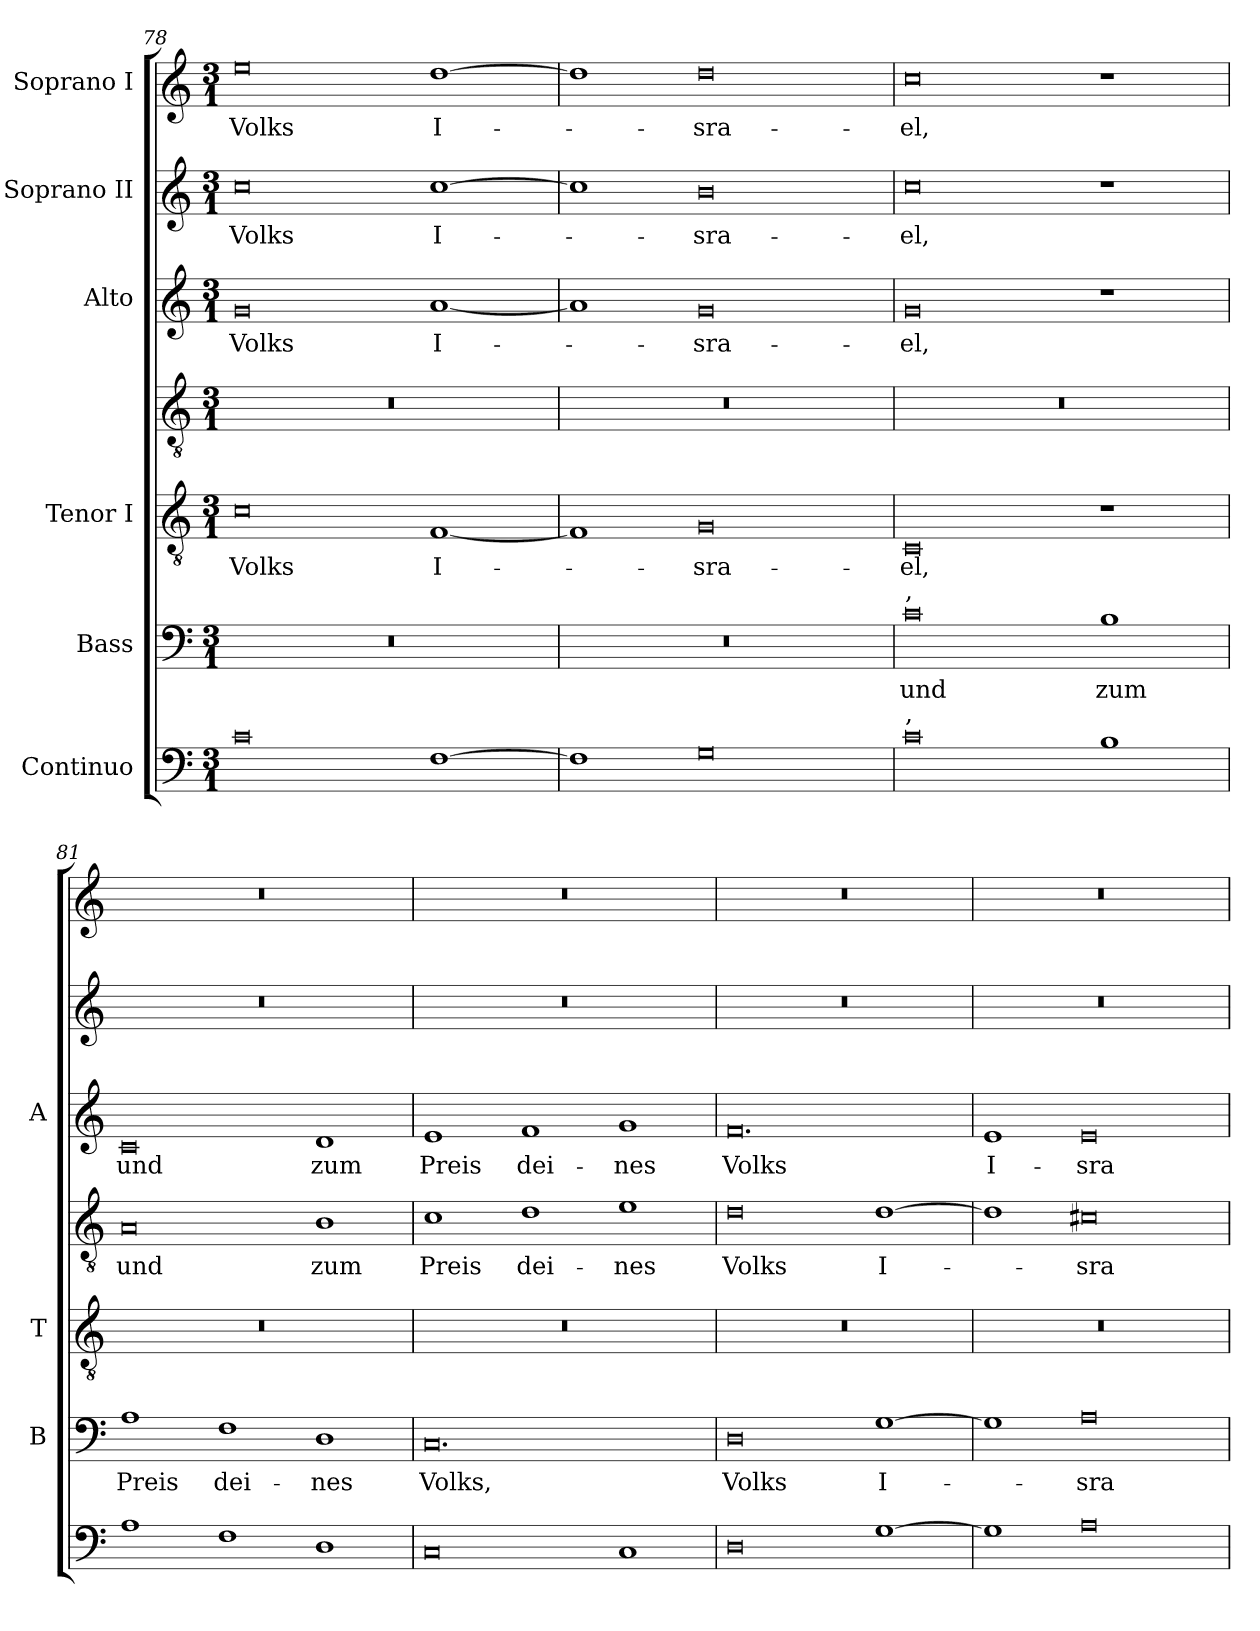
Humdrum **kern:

**kern	**kern	**text	**kern	**text	**kern	**text	**kern	**text	**kern	**text	**kern	**text
*part6	*part5	*part5	*part4	*part4	*part4	*part4	*part3	*part3	*part2	*part2	*part1	*part1
*staff7	*staff6	*staff6	*staff5	*staff5	*staff4	*staff4	*staff3	*staff3	*staff2	*staff2	*staff1	*staff1
*I"Continuo	*I"Bass	*	*I"Tenor I	*	*	*	*I"Alto	*	*I"Soprano II	*	*I"Soprano I	*
*	*I'B	*	*I'T	*	*	*	*I'A	*	*	*	*	*
*clefF4	*clefF4	*	*clefGv2	*	*clefGv2	*	*clefG2	*	*clefG2	*	*clefG2	*
*k[]	*k[]	*	*k[]	*	*k[]	*	*k[]	*	*k[]	*	*k[]	*
*C:	*C:	*	*C:	*	*C:	*	*C:	*	*C:	*	*C:	*
*M3/1	*M3/1	*	*M3/1	*	*M3/1	*	*M3/1	*	*M3/1	*	*M3/1	*
=78	=78	=78	=78	=78	=78	=78	=78	=78	=78	=78	=78	=78
!	!LO:N:vis=0	!	!	!LO:LY:b	!LO:N:vis=0	!	!	!LO:LY:b	!	!LO:LY:b	!	!LO:LY:b
0c	0.r	.	0c	Volks	0.r	.	0g	Volks	0cc	Volks	0ee	Volks
!	!	!	!	!LO:LY:b	!	!	!	!LO:LY:b	!	!LO:LY:b	!	!LO:LY:b
[1F	.	.	[1F	I-	.	.	[1a	I-	[1cc	I-	[1dd	I-
=79	=79	=79	=79	=79	=79	=79	=79	=79	=79	=79	=79	=79
!	!LO:N:vis=0	!	!	!	!LO:N:vis=0	!	!	!	!	!	!	!
1F]	0.r	.	1F]	.	0.r	.	1a]	.	1cc]	.	1dd]	.
!	!	!	!	!LO:LY:b	!	!	!	!LO:LY:b	!	!LO:LY:b	!	!LO:LY:b
0G	.	.	0G	sra-	.	.	0g	sra-	0b	sra-	0dd	sra-
=80	=80	=80	=80	=80	=80	=80	=80	=80	=80	=80	=80	=80
!	!LO:TX:a:t=,	!	!	!	!	!	!	!	!	!	!	!
!LO:TX:a:t=,	!	!	!	!	!	!	!	!	!	!	!	!
!	!	!LO:LY:b	!	!LO:LY:b	!LO:N:vis=0	!	!	!LO:LY:b	!	!LO:LY:b	!	!LO:LY:b
0c	0c	und	0C	-el,	0.r	.	0g	-el,	0cc	-el,	0cc	-el,
!	!	!LO:LY:b	!	!	!	!	!	!	!	!	!	!
1B	1B	zum	1r	.	.	.	1r	.	1r	.	1r	.
=81	=81	=81	=81	=81	=81	=81	=81	=81	=81	=81	=81	=81
!	!	!LO:LY:b	!LO:N:vis=0	!	!	!LO:LY:b	!	!LO:LY:b	!LO:N:vis=0	!	!LO:N:vis=0	!
1A	1A	Preis	0.r	.	0A	und	0c	und	0.r	.	0.r	.
!	!	!LO:LY:b	!	!	!	!	!	!	!	!	!	!
1F	1F	dei-	.	.	.	.	.	.	.	.	.	.
!	!	!LO:LY:b	!	!	!	!LO:LY:b	!	!LO:LY:b	!	!	!	!
1D	1D	-nes	.	.	1B	zum	1d	zum	.	.	.	.
=82	=82	=82	=82	=82	=82	=82	=82	=82	=82	=82	=82	=82
!	!	!LO:LY:b	!LO:N:vis=0	!	!	!LO:LY:b	!	!LO:LY:b	!LO:N:vis=0	!	!LO:N:vis=0	!
0C	0.C	Volks,	0.r	.	1c	Preis	1e	Preis	0.r	.	0.r	.
!	!	!	!	!	!	!LO:LY:b	!	!LO:LY:b	!	!	!	!
.	.	.	.	.	1d	dei-	1f	dei-	.	.	.	.
!	!	!	!	!	!	!LO:LY:b	!	!LO:LY:b	!	!	!	!
1C	.	.	.	.	1e	-nes	1g	-nes	.	.	.	.
=83	=83	=83	=83	=83	=83	=83	=83	=83	=83	=83	=83	=83
!	!	!LO:LY:b	!LO:N:vis=0	!	!	!LO:LY:b	!	!LO:LY:b	!LO:N:vis=0	!	!LO:N:vis=0	!
0D	0D	Volks	0.r	.	0d	Volks	0.f	Volks	0.r	.	0.r	.
!	!	!LO:LY:b	!	!	!	!LO:LY:b	!	!	!	!	!	!
[1G	[1G	I-	.	.	[1d	I-	.	.	.	.	.	.
=84	=84	=84	=84	=84	=84	=84	=84	=84	=84	=84	=84	=84
!	!	!	!LO:N:vis=0	!	!	!	!	!LO:LY:b	!LO:N:vis=0	!	!LO:N:vis=0	!
1G]	1G]	.	0.r	.	1d]	.	1e	I-	0.r	.	0.r	.
!	!	!LO:LY:b	!	!	!	!LO:LY:b	!	!LO:LY:b	!	!	!	!
0A	0A	sra-	.	.	0c#X	sra-	0e	-sra-	.	.	.	.
=	=	=	=	=	=	=	=	=	=	=	=	=
*-	*-	*-	*-	*-	*-	*-	*-	*-	*-	*-	*-	*-
